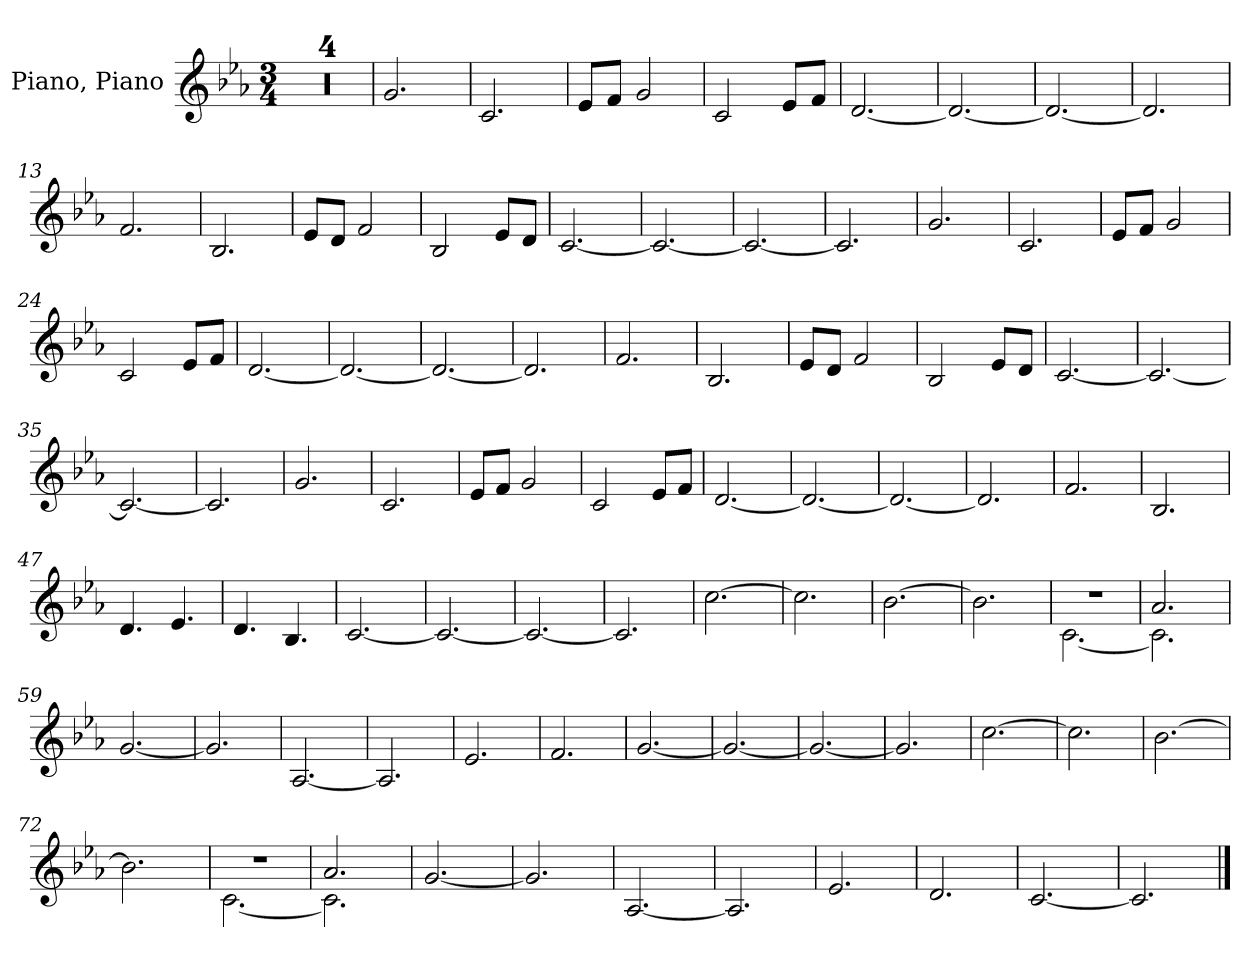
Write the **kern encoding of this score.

**kern
*part1
*staff1
*I"Piano, Piano
*I'Pia.
*clefG2
*k[b-e-a-]
!!LO:TX:omd:t=[quarter] = 80
*M3/4
*MM80
=1
2.r
=2
2.r
=3
2.r
=4
2.r
=5
2.g
=6
2.c
=7
8e-L
8fJ
2g
=8
2c
8e-L
8fJ
=9
[2.d
=10
2.d_
!!LO:LB:g=z
=11
2.d_
=12
2.d]
=13
2.f
=14
2.B-
=15
8e-L
8dJ
2f
=16
2B-
8e-L
8dJ
=17
[2.c
=18
2.c_
=19
2.c_
=20
2.c]
=21
2.g
!!LO:LB:g=z
=22
2.c
=23
8e-L
8fJ
2g
=24
2c
8e-L
8fJ
=25
[2.d
=26
2.d_
=27
2.d_
=28
2.d]
=29
2.f
=30
2.B-
=31
8e-L
8dJ
2f
=32
2B-
8e-L
8dJ
!!LO:LB:g=z
=33
[2.c
=34
2.c_
=35
2.c_
=36
2.c]
=37
2.g
=38
2.c
=39
8e-L
8fJ
2g
=40
2c
8e-L
8fJ
=41
[2.d
=42
2.d_
=43
2.d_
!!LO:LB:g=z
=44
2.d]
=45
2.f
=46
2.B-
=47
4.d
4.e-
=48
4.d
4.B-
=49
[2.c
=50
2.c_
=51
2.c_
=52
2.c]
=53
[2.cc
=54
2.cc]
!!LO:LB:g=z
=55
[2.b-
=56
2.b-]
=57
*^
2.r	[2.c
=58	=58
2.a-	2.c]
*v	*v
=59
[2.g
=60
2.g]
=61
[2.A-
=62
2.A-]
=63
2.e-
=64
2.f
=65
[2.g
!!LO:LB:g=z
=66
2.g_
=67
2.g_
=68
2.g]
=69
[2.cc
=70
2.cc]
=71
[2.b-
=72
2.b-]
=73
*^
2.r	[2.c
=74	=74
2.a-	2.c]
*v	*v
=75
[2.g
=76
2.g]
!!LO:LB:g=z
=77
[2.A-
=78
2.A-]
=79
2.e-
=80
2.d
=81
[2.c
=82
2.c]
==
*-
